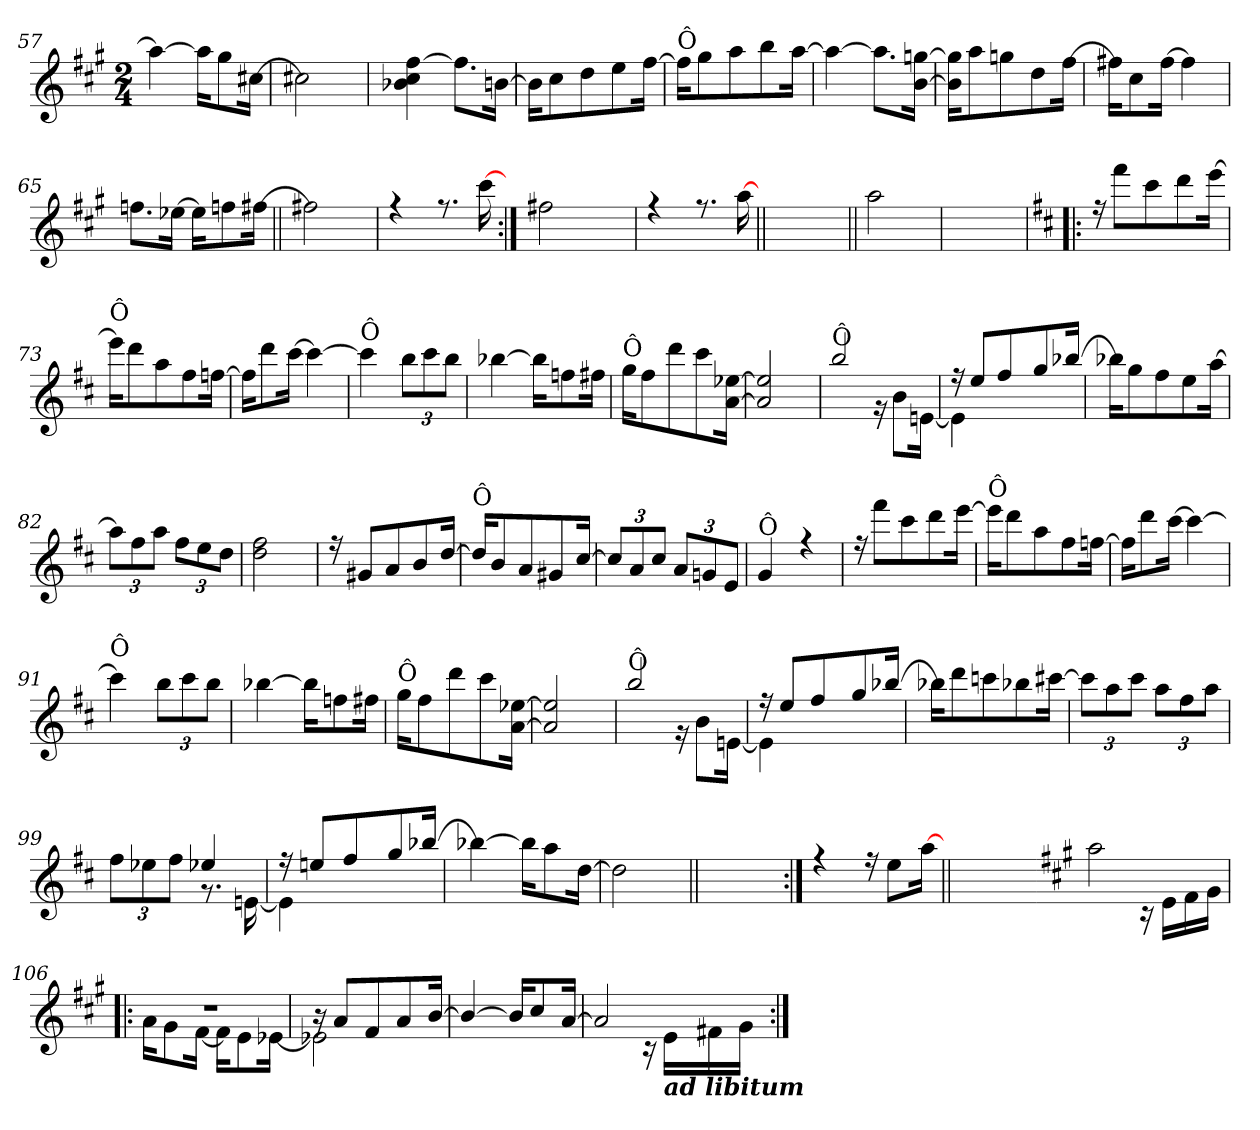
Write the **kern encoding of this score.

**kern
*part1
*staff1
!!LO:LB:g=z
*clefG2
*k[f#c#g#]
*A:
*M2/4
=57
*^
4aa\_	4ryy
16aa\KL]	4ryy
8gg#\	.
[<16cc#X\Jk	.
=58	=58
2cc#X\]	2ryy
=59	=59
4b-X\ 4cc#\ [<4ff#\	2ryy
8.ff#\L]	.
[<16bn\Jk	.
=60	=60
16bn\KL]	2ryy
8cc#\	.
8dd\	.
8ee\	.
[<16ff#\Jk	.
=61	=61
!LO:TX:a:t=Ô	!
16ff#\KL]	2ryy
8gg#\	.
8aa\	.
8bb\	.
[<16aa\Jk	.
=62	=62
4aa\_	2ryy
8.aa\L]	.
[<16b\ [<16ggn\Jk	.
!!LO:LB:g=z	!!
=63	=63
16b\] 16ggn\]KL	2ryy
8aa\	.
8ggn\	.
8dd\	.
[<16ff#\Jk	.
=64	=64
16ff#X\KL]	2ryy
8cc#\	.
[<16ff#\Jk	.
4ff#\]	.
=65	=65
8.ffn\L	2ryy
[<16ee-X\Jk	.
16ee-\KL]	.
8ffn\	.
[<16ff#X\Jk	.
=66||	=66||
2ff#X\]	2ryy
=67	=67
4ree	2ryy
8.ree	.
[<16ccc#\	.
!!LO:LB:g=z	!!
=68:|!	=68:|!
2ff#X\	4ryy
.	4ryy
=69	=69
4ree	2ryy
8.ree	.
[<16aa\	.
*v	*v
=69X691||
(>2ryy
=70||
*^
2aa\)	2ryy
*v	*v
=71
2ryy
!!LO:LB:g=z
=72!|:
*k[f#c#]
*D:
*^
16ree	2ryy
8fff#\L	.
8ccc#\	.
8ddd\	.
[<16eee\Jk	.
=73	=73
!LO:TX:a:t=Ô	!
16eee\KL]	2ryy
8ddd\	.
8aa\	.
8ff#\	.
[<16ffn\Jk	.
=74	=74
16ff\KL]	2ryy
8ddd\	.
[<16ccc#\Jk	.
4ccc#\_	.
=75	=75
!LO:TX:a:t=Ô	!
4ccc#\]	2ryy
12bb\L	.
12ccc#\	.
12bb\J	.
=76	=76
[<4bb-X\	2ryy
16bb-\KL]	.
8ffn\	.
16ff#X\Jk	.
!!LO:LB:g=z	!!
=77	=77
!LO:TX:a:t=Ô	!
16gg\KL	2ryy
8ff#\	.
8ddd\	.
8ccc#\	.
[<16a\ [<16ee-X\Jk	.
=78	=78
2a/] 2ee-/]	2ryy
=79	=79
*	*^
!LO:TX:a:t=Ô	!	!
2bb/	4ryy	2ryy
.	16rf	.
.	8b\L	.
.	[<16en\Jk	.
=80	=80	=80
16ree	4e\]	2ryy
8ee/L	.	.
8ff#/	.	.
.	4ryy	.
8gg/	.	.
[>16bb-X/Jk	.	.
*	*v	*v
=81	=81
16bb-X\KL]	2ryy
8gg\	.
8ff#\	.
8ee\	.
[<16aa\Jk	.
=82	=82
12aa\L]	2ryy
12ff#\	.
12aa\J	.
12ff#\L	.
12ee\	.
12dd\J	.
!!LO:LB:g=z	!!
=83	=83
2dd\ 2ff#\	2ryy
=84	=84
16ree	2ryy
8g#X/L	.
8a/	.
8b/	.
[>16dd/Jk	.
=85	=85
!LO:TX:a:t=Ô	!
16dd/KL]	2ryy
8b/	.
8a/	.
8g#X/	.
[>16cc#/Jk	.
=86	=86
12cc#/L]	2ryy
12a/	.
12cc#/J	.
12a/L	.
12gn/	.
12e/J	.
=87	=87
!LO:TX:a:t=Ô	!
4g/	2ryy
4ree	.
!!LO:LB:g=z	!!
=88	=88
16ree	2ryy
8fff#\L	.
8ccc#\	.
8ddd\	.
[<16eee\Jk	.
=89	=89
!LO:TX:a:t=Ô	!
16eee\KL]	2ryy
8ddd\	.
8aa\	.
8ff#\	.
[<16ffn\Jk	.
=90	=90
16ff\KL]	2ryy
8ddd\	.
[<16ccc#\Jk	.
4ccc#\_	.
=91	=91
!LO:TX:a:t=Ô	!
4ccc#\]	2ryy
12bb\L	.
12ccc#\	.
12bb\J	.
=92	=92
[<4bb-X\	2ryy
16bb-\KL]	.
8ffn\	.
16ff#X\Jk	.
=93	=93
!LO:TX:a:t=Ô	!
16gg\KL	2ryy
8ff#\	.
8ddd\	.
8ccc#\	.
[<16a\ [<16ee-X\Jk	.
!!LO:LB:g=z	!!
=94	=94
2a/] 2ee-/]	2ryy
=95	=95
*	*^
!LO:TX:a:t=Ô	!	!
2bb/	4ryy	2ryy
.	16rf	.
.	8b\L	.
.	[<16en\Jk	.
=96	=96	=96
16ree	4e\]	2ryy
8ee/L	.	.
8ff#/	.	.
.	4ryy	.
8gg/	.	.
[>16bb-X/Jk	.	.
*	*v	*v
=97	=97
16bb-X\KL]	2ryy
8ddd\	.
8cccn\	.
8bb-X\	.
[<16ccc#X\Jk	.
=98	=98
12ccc#\L]	2ryy
12aa\	.
12ccc#\J	.
12aa\L	.
12ff#\	.
12aa\J	.
=99	=99
*	*^
12ff#\L	4ryy	2ryy
12ee-X\	.	.
12ff#\J	.	.
4ee-X/	8.rf	.
.	[<16en\	.
!!LO:LB:g=z	!!	!!
=100	=100	=100
16ree	4e\]	2ryy
8een/L	.	.
8ff#/	.	.
.	4ryy	.
8gg/	.	.
[>16bb-X/Jk	.	.
*	*v	*v
=101	=101
4bb-X\_	4ryy
16bb-\KL]	4ryy
8aa\	.
[<16dd\Jk	.
=102	=102
2dd\]	2ryy
*v	*v
=103||
2ryy
=104:|!
*^
4ree	2ryy
16ree	.
8ee\L	.
[<16aa\Jk	.
*v	*v
=104X1042||
2ryy
!!LO:LB:g=z
=105-
*k[f#c#g#]
*A:
*^
*	*^
2aa\	4ryy	2ryy
.	16rc	.
.	16e!\LL	.
.	16f#!\	.
.	16g#!\JJ	.
=106!|:	=106!|:	=106!|:
2ree	16a!\KL	2ryy
.	8g#!\	.
.	[<16f#!\Jk	.
.	16f#!\KL]	.
.	8e!\	.
.	[<16e-X!\Jk	.
=107	=107	=107
16r	2e-X!\]	2ryy
8a/L	.	.
8f#/	.	.
8a/	.	.
[>16b/Jk	.	.
*	*v	*v
=108	=108
4b/_	2ryy
16b/KL]	.
8cc#/	.
[>16a/Jk	.
=109	=109
*	*^
2a/]	4ryy	2ryy
.	16rc	.
!	!LO:TX:b:Bi:t=ad libitum	!
.	16e!\LL	.
.	16f#X!\	.
.	16g#!\JJ	.
*v	*v	*v
=:|!
*-
